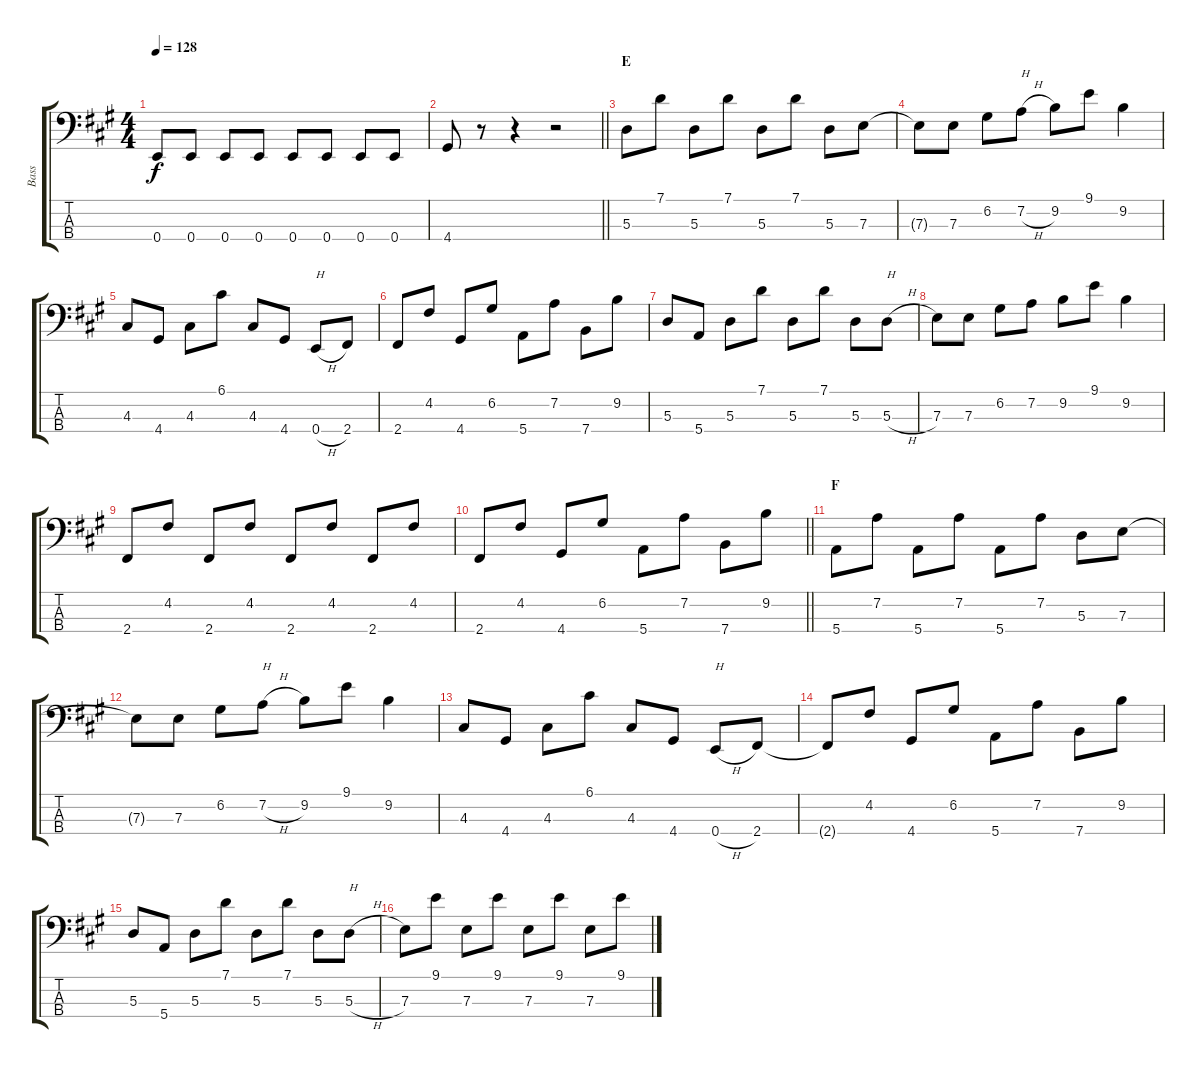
\track ("Bass" "Bass") {instrument electricbasspick}
\staff {score tabs}
\tuning (G2 D2 A1 E1) {hide}
\ts (4 4)
\tempo 128
\clef f4
\ks a
0.4.8{dy f} 0.4.8 0.4.8 0.4.8 0.4.8 0.4.8 0.4.8 0.4.8 |
\barLineRight lightlight
4.4.8 r.8 r.4 r.2 |
\section ("" "E")
5.3.8 7.1.8 5.3.8 7.1.8 5.3.8 7.1.8 5.3.8 7.3.8 |
7.3{t}.8 7.3.8 6.2.8 7.2{h}.8{txt "H"} 9.2.8 9.1.8 9.2.4 |
4.3.8 4.4.8 4.3.8 6.1.8 4.3.8 4.4.8 0.4{h}.8{txt "H"} 2.4.8 |
2.4.8 4.2.8 4.4.8 6.2.8 5.4.8 7.2.8 7.4.8 9.2.8 |
5.3.8 5.4.8 5.3.8 7.1.8 5.3.8 7.1.8 5.3.8 5.3{h}.8{txt "H"} |
7.3.8 7.3.8 6.2.8 7.2.8 9.2.8 9.1.8 9.2.4 |
2.4.8 4.2.8 2.4.8 4.2.8 2.4.8 4.2.8 2.4.8 4.2.8 |
\barLineRight lightlight
2.4.8 4.2.8 4.4.8 6.2.8 5.4.8 7.2.8 7.4.8 9.2.8 |
\section ("" "F")
5.4.8 7.2.8 5.4.8 7.2.8 5.4.8 7.2.8 5.3.8 7.3.8 |
7.3{t}.8 7.3.8 6.2.8 7.2{h}.8{txt "H"} 9.2.8 9.1.8 9.2.4 |
4.3.8 4.4.8 4.3.8 6.1.8 4.3.8 4.4.8 0.4{h}.8{txt "H"} 2.4.8 |
2.4{t}.8 4.2.8 4.4.8 6.2.8 5.4.8 7.2.8 7.4.8 9.2.8 |
5.3.8 5.4.8 5.3.8 7.1.8 5.3.8 7.1.8 5.3.8 5.3{h}.8{txt "H"} |
7.3.8 9.1.8 7.3.8 9.1.8 7.3.8 9.1.8 7.3.8 9.1.8
